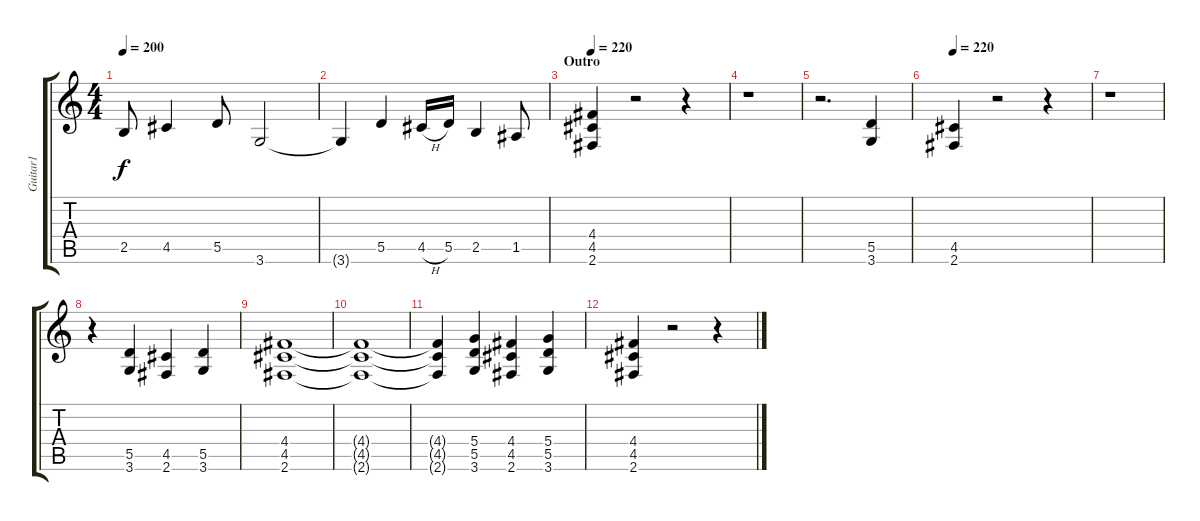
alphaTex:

\track ("Guitar1" "Guitar1") {instrument distortionguitar}
\staff {score tabs}
\tuning (E4 B3 G3 D3 A2 E2) {hide}
\ts (4 4)
\tempo 200
\clef g2
\ks c
2.5.8{dy f} 4.5.4 5.5.8 3.6.2 |
3.6{t}.4 5.5.4 4.5{h}.16 5.5.16 2.5.4 1.5.8 |
\section ("" "Outro")
\tempo 220
(4.4 4.5 2.6).4 r.2 r.4 |
r.1 |
r.2{d} (5.5 3.6).4 |
\tempo 220
(4.5 2.6).4 r.2 r.4 |
r.1 |
r.4 (5.5 3.6).4 (4.5 2.6).4 (5.5 3.6).4 |
(4.4 4.5 2.6).1 |
(4.4{t} 4.5{t} 2.6{t}).1 |
(4.4{t} 4.5{t} 2.6{t}).4 (5.4 5.5 3.6).4 (4.4 4.5 2.6).4 (5.4 5.5 3.6).4 |
(4.4 4.5 2.6).4 r.2 r.4
